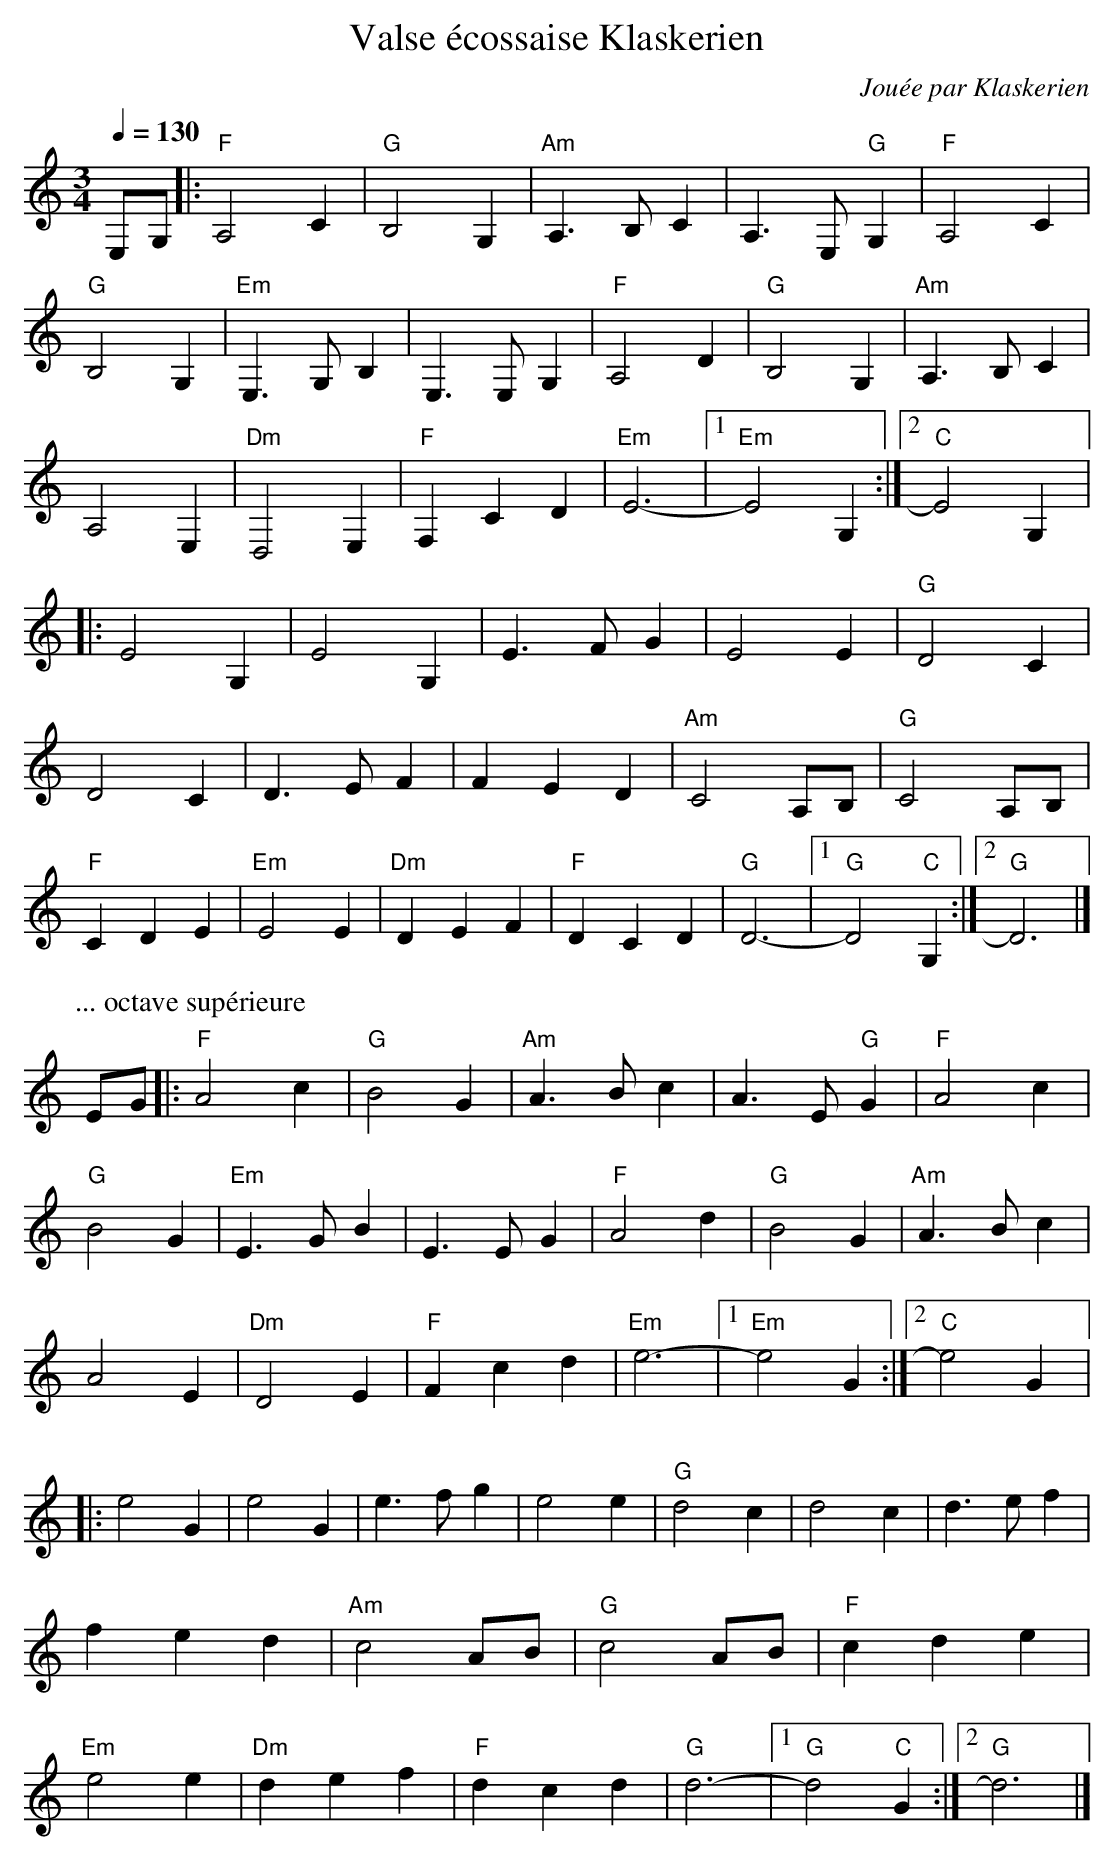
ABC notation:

X:1
T:Valse écossaise Klaskerien
C:Jouée par Klaskerien
L:1/8
Q:1/4=130
M:3/4
K:Cmaj clef=treble
E,G, |: "F"A,4 C2 | "G"B,4 G,2 | "Am"A,3 B, C2 | A,3 E, "G"G,2 | "F"A,4 C2 | "G"B,4 G,2 |\
"Em"E,3 G, B,2 | E,3 E, G,2 | "F"A,4 D2 | "G"B,4 G,2 | "Am"A,3 B, C2 | A,4 E,2 |\
"Dm"D,4 E,2 | "F"F,2 C2 D2 | "Em"E6- |1 "Em"E4 G,2 :|2 "C"E4 G,2 |:\
E4 G,2 | E4 G,2 | E3 F G2 | E4 E2 |\
"G"D4 C2 | D4 C2 | D3 E F2 | F2 E2 D2 |\
"Am"C4 A,B, | "G"C4 A,B, | "F"C2 D2 E2 | "Em"E4 E2 |\
"Dm"D2 E2 F2 | "F"D2 C2 D2 | "G"D6- |1 "G"D4 "C"G,2 :|2 "G"D6 |]
%%vskip 1
P:... octave supérieure
K:Cmaj clef=treble
EG |: "F"A4 c2 | "G"B4 G2 | "Am"A3 B c2 | A3 E "G"G2 |\
"F"A4 c2 | "G"B4 G2 | "Em"E3 G B2 | E3 E G2 |\
"F"A4 d2 | "G"B4 G2 | "Am"A3 B c2 | A4 E2 |\
"Dm"D4 E2 | "F"F2 c2 d2 | "Em"e6- |1 "Em"e4 G2 :|2 "C"e4 G2 |:\
e4 G2 | e4 G2 | e3 f g2 | e4 e2 |\
"G"d4 c2 | d4 c2 | d3 e f2 | f2 e2 d2 |\
"Am"c4 AB | "G"c4 AB | "F"c2 d2 e2 | "Em"e4 e2 |\
"Dm"d2 e2 f2 | "F"d2 c2 d2 | "G"d6- |1 "G"d4 "C"G2 :|2 "G"d6 |]
